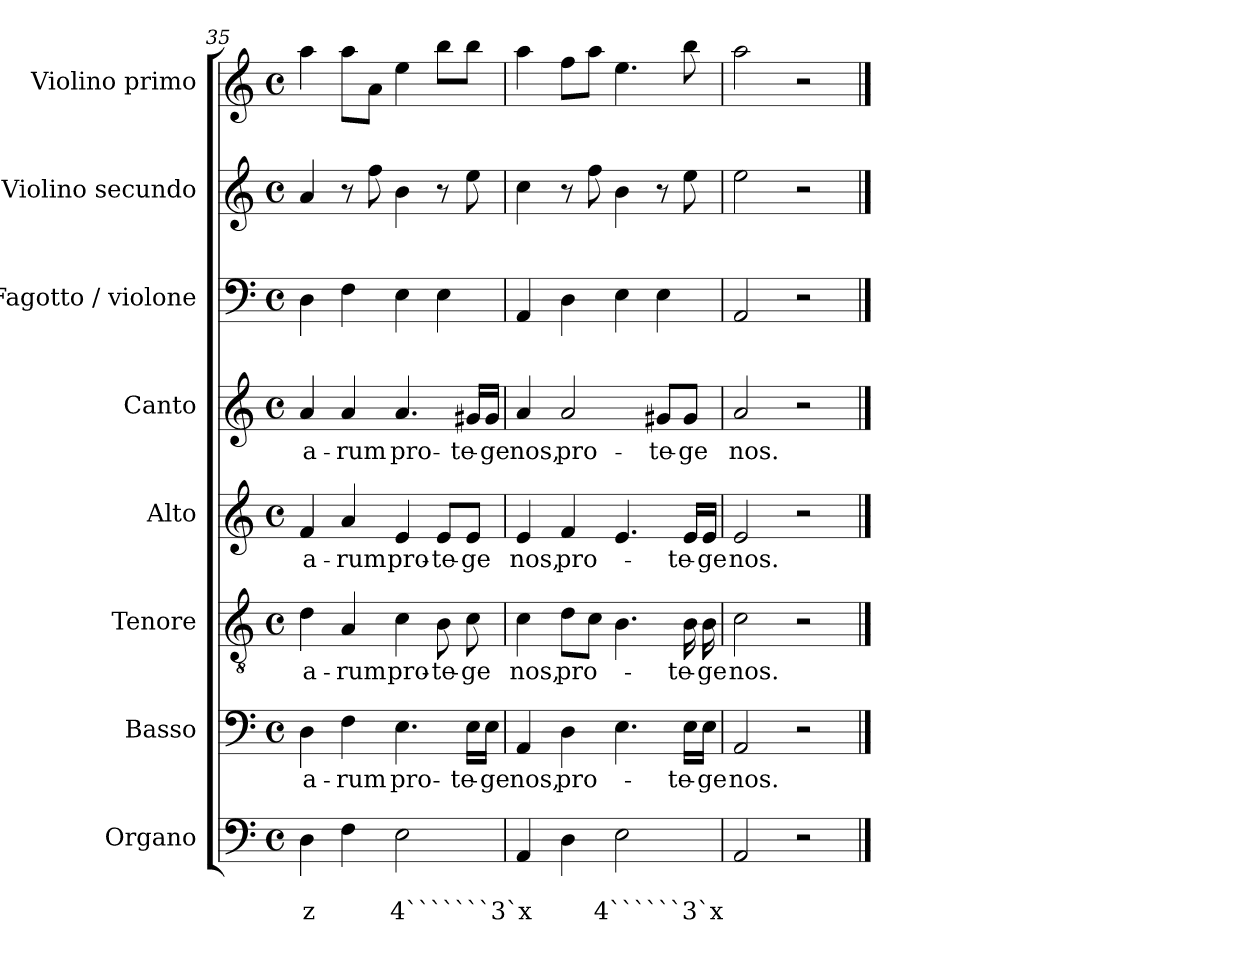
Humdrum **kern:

**kern	**text	**text	**kern	**text	**kern	**text	**kern	**text	**kern	**text	**kern	**kern	**kern
*part8	*part8	*part8	*part7	*part7	*part6	*part6	*part5	*part5	*part4	*part4	*part3	*part2	*part1
*staff8	*staff8	*staff8	*staff7	*staff7	*staff6	*staff6	*staff5	*staff5	*staff4	*staff4	*staff3	*staff2	*staff1
*I"Organo	*	*	*I"Basso	*	*I"Tenore	*	*I"Alto	*	*I"Canto	*	*I"Fagotto / violone	*I"Violino secundo	*I"Violino primo
*I'Org	*	*	*I'B	*	*I'T	*	*I'A	*	*I'C	*	*I'Vne	*I'V2	*I'V1
*clefF4	*	*	*clefF4	*	*clefGv2	*	*clefG2	*	*clefG2	*	*clefF4	*clefG2	*clefG2
*k[]	*	*	*k[]	*	*k[]	*	*k[]	*	*k[]	*	*k[]	*k[]	*k[]
*C:	*	*	*C:	*	*C:	*	*C:	*	*C:	*	*C:	*C:	*C:
*M4/4	*	*	*M4/4	*	*M4/4	*	*M4/4	*	*M4/4	*	*M4/4	*M4/4	*M4/4
*met(c)	*	*	*met(c)	*	*met(c)	*	*met(c)	*	*met(c)	*	*met(c)	*met(c)	*met(c)
=35	=35	=35	=35	=35	=35	=35	=35	=35	=35	=35	=35	=35	=35
!	!	!LO:LY:b	!	!LO:LY:b	!	!LO:LY:b	!	!LO:LY:b	!	!LO:LY:b	!	!	!
4D\	.	z	4D\	-a-	4d\	-a-	4f/	-a-	4a/	-a-	4D\	4a/	4aa\
!	!	!	!	!LO:LY:b	!	!LO:LY:b	!	!LO:LY:b	!	!LO:LY:b	!	!	!
4F\	.	.	4F\	-rum	4A/	-rum	4a/	-rum	4a/	-rum	4F\	8r	8aa\L
.	.	.	.	.	.	.	.	.	.	.	.	8ff\	8a\J
!	!	!LO:LY:b	!	!LO:LY:b	!	!LO:LY:b	!	!LO:LY:b	!	!LO:LY:b	!	!	!
2E\	.	4```````3`x	4.E\	pro-	4c\	pro-	4e/	pro-	4.a/	pro-	4E\	4b\	4ee\
!	!	!	!	!	!	!LO:LY:b	!	!LO:LY:b	!	!	!	!	!
.	.	.	.	.	8B\	-te-	8e/L	-te-	.	.	4E\	8r	8bb\L
!	!	!	!	!LO:LY:b	!	!LO:LY:b	!	!LO:LY:b	!	!LO:LY:b	!	!	!
.	.	.	16E\LL	-te-	8c\	-ge	8e/J	-ge	16g#X/LL	-te-	.	8ee\	8bb\J
!	!	!	!	!LO:LY:b	!	!	!	!	!	!LO:LY:b	!	!	!
.	.	.	16E\JJ	-ge	.	.	.	.	16g#/JJ	-ge	.	.	.
=36	=36	=36	=36	=36	=36	=36	=36	=36	=36	=36	=36	=36	=36
!	!	!	!	!LO:LY:b	!	!LO:LY:b	!	!LO:LY:b	!	!LO:LY:b	!	!	!
4AA/	.	.	4AA/	nos,	4c\	nos,	4e/	nos,	4a/	nos,	4AA/	4cc\	4aa\
!	!	!	!	!LO:LY:b	!	!LO:LY:b	!	!LO:LY:b	!	!LO:LY:b	!	!	!
4D\	.	.	4D\	pro-	8d\L	pro-	4f/	pro-	2a/	pro-	4D\	8r	8ff\L
.	.	.	.	.	8c\J	.	.	.	.	.	.	8ff\	8aa\J
!	!	!LO:LY:b	!	!	!	!	!	!	!	!	!	!	!
2E\	.	4``````3`x	4.E\	.	4.B\	.	4.e/	.	.	.	4E\	4b\	4.ee\
!	!	!	!	!	!	!	!	!	!	!LO:LY:b	!	!	!
.	.	.	.	.	.	.	.	.	8g#X/L	-te-	4E\	8r	.
!	!	!	!	!LO:LY:b	!	!LO:LY:b	!	!LO:LY:b	!	!LO:LY:b	!	!	!
.	.	.	16E\LL	-te-	16B\	-te-	16e/LL	-te-	8g#/J	-ge	.	8ee\	8bb\
!	!	!	!	!LO:LY:b	!	!LO:LY:b	!	!LO:LY:b	!	!	!	!	!
.	.	.	16E\JJ	-ge	16B\	-ge	16e/JJ	-ge	.	.	.	.	.
=37	=37	=37	=37	=37	=37	=37	=37	=37	=37	=37	=37	=37	=37
!	!	!	!	!LO:LY:b	!	!LO:LY:b	!	!LO:LY:b	!	!LO:LY:b	!	!	!
2AA/	.	.	2AA/	nos.	2c\	nos.	2e/	nos.	2a/	nos.	2AA/	2ee\	2aa\
2r	.	.	2r	.	2r	.	2r	.	2r	.	2r	2r	2r
==	==	==	==	==	==	==	==	==	==	==	==	==	==
*-	*-	*-	*-	*-	*-	*-	*-	*-	*-	*-	*-	*-	*-
